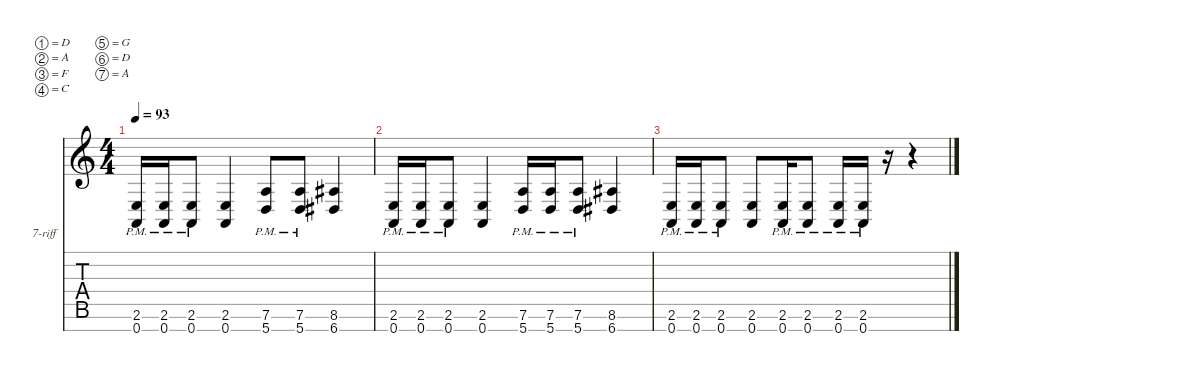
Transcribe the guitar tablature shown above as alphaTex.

\defaultSystemsLayout 4
\hideDynamics
\bracketExtendMode nobrackets
\firstSystemTrackNameOrientation horizontal
\otherSystemsTrackNameOrientation horizontal
\track ("7-riff" "7-riff") {solo instrument distortionguitar}
\staff {score tabs}
\tuning (D4 A3 F3 C3 G2 D2 A1)
\ts (4 4)
\scale
1.09129
\tempo 93
\accidentals auto
\clef g2
\ottava regular
\simile none
\ks c
(2.6{pm} 0.7{pm}).16{dy f beam Up} (2.6{pm} 0.7{pm}).16{beam Up} (2.6{pm} 0.7{pm}).8{beam Up} (2.6 0.7).4{beam Up} (5.7{pm} 7.6{pm}).8{beam Up} (5.7{pm} 7.6{pm}).8{beam Up} (6.7{acc #} 8.6{acc #}).4{beam Up} |
\scale
0.969568 (2.6{pm} 0.7{pm}).16{beam Up} (2.6{pm} 0.7{pm}).16{beam Up} (2.6{pm} 0.7{pm}).8{beam Up} (2.6 0.7).4{beam Up} (5.7{pm} 7.6{pm}).16{beam Up} (5.7{pm} 7.6{pm}).16{beam Up} (5.7{pm} 7.6{pm}).8{beam Up} (6.7{acc #} 8.6{acc #}).4{beam Up} |
\scale
0.969568 (2.6{pm} 0.7{pm}).16{beam Up} (2.6{pm} 0.7{pm}).16{beam Up} (2.6{pm} 0.7{pm}).8{beam Up} (2.6 0.7).8{beam Up} (2.6{pm} 0.7{pm}).16{beam Up} (2.6{pm} 0.7{pm}).8{beam Up} (2.6{pm} 0.7{pm}).16{beam Up} (2.6{pm} 0.7{pm}).16{beam Up} r.16{beam Up} r.4{beam Up} |
\scale
0.969568 |
\scale
1.09524 |
\scale
0.968253 |
\scale
0.968253 |
\scale
0.968253 |
\scale
1.10051 |
\scale
0.973516 |
\scale
0.973516 |
\scale
0.952463 |
\scale
1.11103 |
\scale
0.96299 |
\scale
0.96299 |
\scale
0.96299
